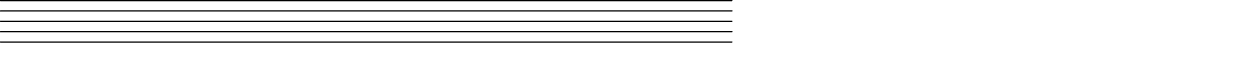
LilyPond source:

%% Generated by lilypond-book
%% Options: [indent=0\mm]
\include "lilypond-book-preamble.ly"


% ****************************************************************
% Start cut-&-pastable-section
% ****************************************************************



\paper {
  indent = 0\mm
}

\layout {
  
}





% ****************************************************************
% ly snippet:
% ****************************************************************
\sourcefileline 25
\score { << \new Voice = "soprano" { s s s s } >>
   \layout { line-width = #124 ragged-last = ##f
      \context { \Staff
            \remove "Time_signature_engraver"
            \remove "Clef_engraver"
            \remove "Bar_engraver"}
      \context { \Voice \remove "Stem_engraver" }
   } }   


% ****************************************************************
% end ly snippet
% ****************************************************************
